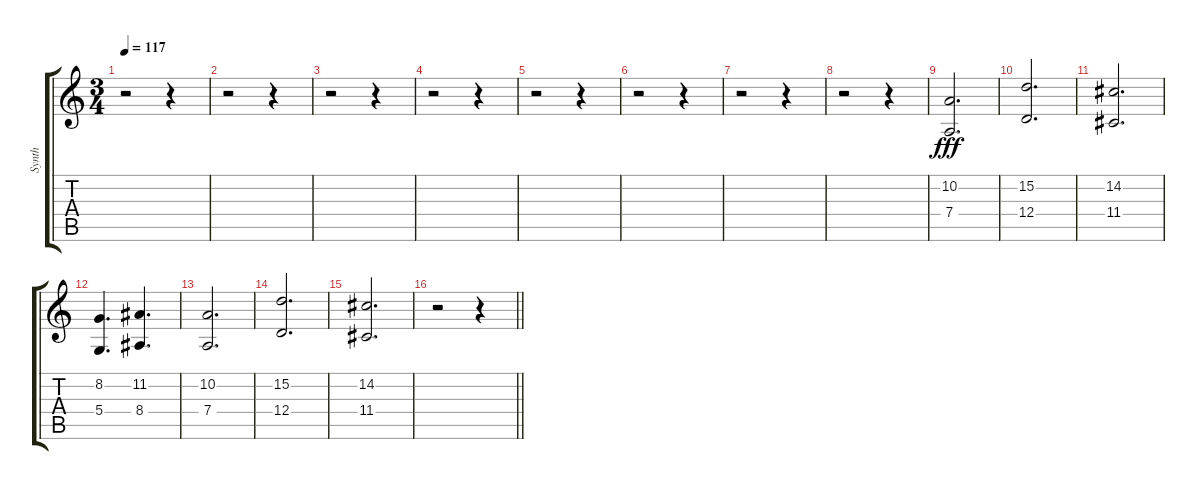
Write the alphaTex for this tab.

\track ("Synth" "Synth") {instrument stringensemble1}
\staff {score tabs}
\tuning (E4 B3 G3 D3 A2 D2) {hide}
\ts (3 4)
\tempo 117
\clef g2
\ks c
r.2{dy fff} r.4 |
r.2 r.4 |
r.2 r.4 |
r.2 r.4 |
r.2 r.4 |
r.2 r.4 |
r.2 r.4 |
r.2 r.4 |
(10.2 7.4).2{d} |
(15.2 12.4).2{d} |
(14.2 11.4).2{d} |
(8.2 5.4).4{d} (11.2 8.4).4{d} |
(10.2 7.4).2{d} |
(15.2 12.4).2{d} |
(14.2 11.4).2{d} |
\barLineRight lightlight
r.2 r.4
